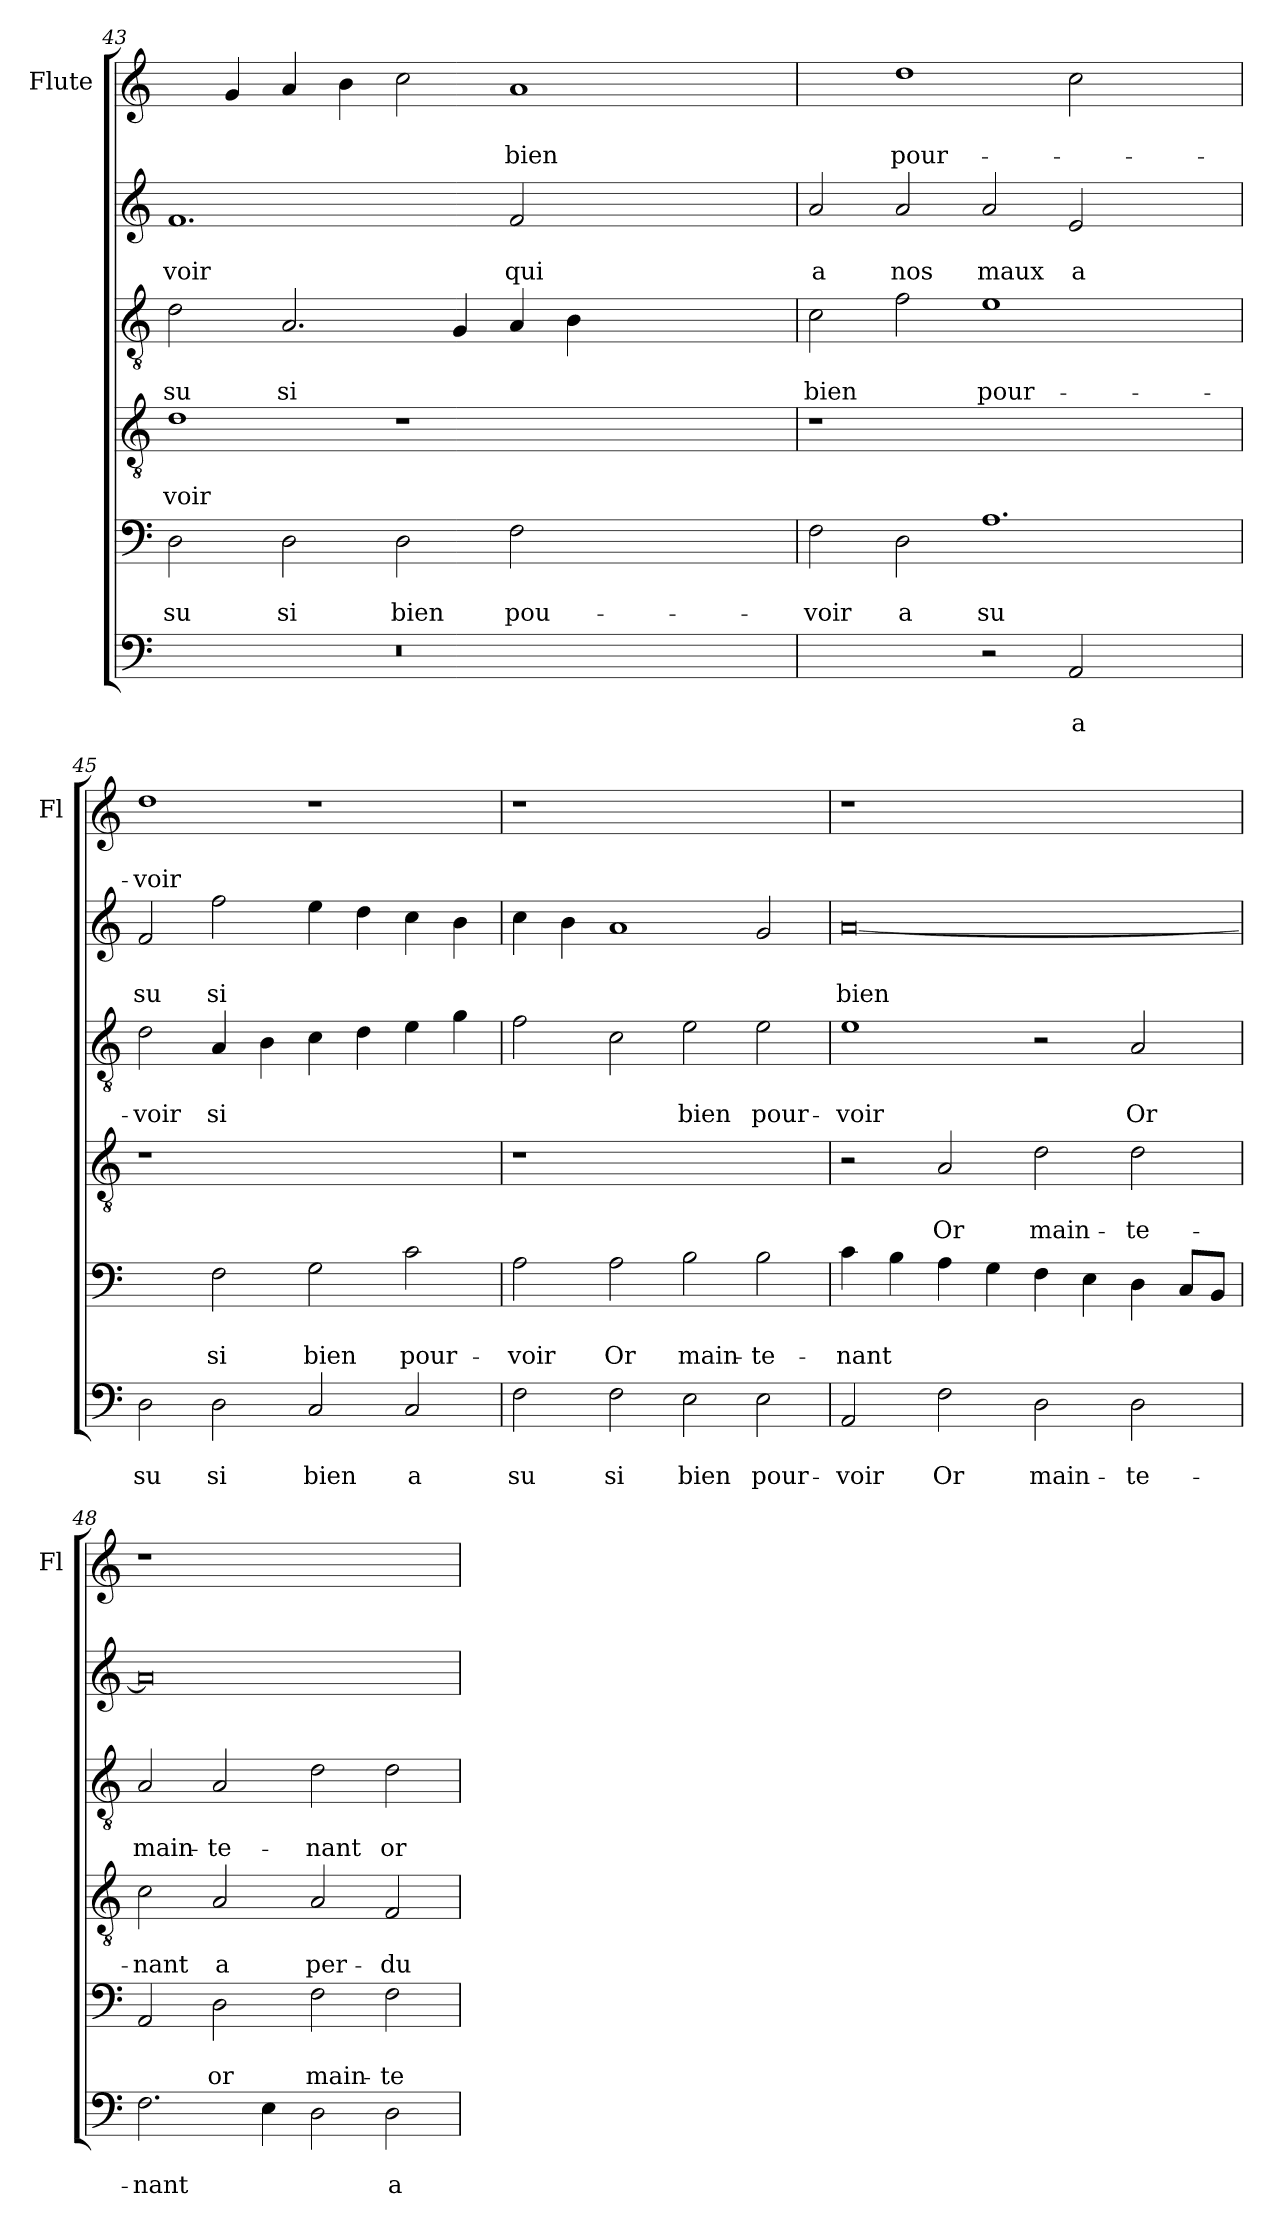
**kern	**text	**text	**kern	**text	**text	**kern	**text	**text	**kern	**text	**text	**kern	**text	**text	**kern	**text	**text
*part6	*part6	*part6	*part5	*part5	*part5	*part4	*part4	*part4	*part3	*part3	*part3	*part2	*part2	*part2	*part1	*part1	*part1
*staff6	*staff6	*staff6	*staff5	*staff5	*staff5	*staff4	*staff4	*staff4	*staff3	*staff3	*staff3	*staff2	*staff2	*staff2	*staff1	*staff1	*staff1
*	*	*	*	*	*	*	*	*	*	*	*	*	*	*	*I"Flute	*	*
*	*	*	*	*	*	*	*	*	*	*	*	*	*	*	*I'Fl	*	*
*clefF4	*	*	*clefF4	*	*	*clefGv2	*	*	*clefGv2	*	*	*clefG2	*	*	*clefG2	*	*
*k[]	*	*	*k[]	*	*	*k[]	*	*	*k[]	*	*	*k[]	*	*	*k[]	*	*
*C:	*	*	*C:	*	*	*C:	*	*	*C:	*	*	*C:	*	*	*C:	*	*
=43	=43	=43	=43	=43	=43	=43	=43	=43	=43	=43	=43	=43	=43	=43	=43	=43	=43
!	!	!	!	!	!LO:LY:b	!	!	!LO:LY:b	!	!	!LO:LY:b	!	!	!LO:LY:b	!	!	!
1Ayy	.	.	2D\	.	su	1d	.	-voir	2d\	.	su	1.f	.	-voir	4a/yy	.	.
.	.	.	.	.	.	.	.	.	.	.	.	.	.	.	4g/	.	.
!	!	!	!	!	!LO:LY:b	!	!	!	!	!	!LO:LY:b	!	!	!	!	!	!
.	.	.	2D\	.	si	.	.	.	2.A/	.	si	.	.	.	4a/	.	.
.	.	.	.	.	.	.	.	.	.	.	.	.	.	.	4b\	.	.
!	!	!	!	!	!LO:LY:b	!	!	!	!	!	!	!	!	!	!	!	!
0r	.	.	2D\	.	bien	1r	.	.	.	.	.	.	.	.	2cc\	.	.
.	.	.	.	.	.	.	.	.	4G/	.	.	.	.	.	.	.	.
!	!	!	!	!	!LO:LY:b	!	!	!	!	!	!	!	!	!LO:LY:b	!	!	!LO:LY:b
.	.	.	2F\	.	pou-	.	.	.	4A/	.	.	2f/	.	qui	1a	.	bien
.	.	.	.	.	.	.	.	.	4B\	.	.	.	.	.	.	.	.
.	.	.	1ryy	.	.	1ryy	.	.	1ryy	.	.	1ryy	.	.	.	.	.
.	.	.	.	.	.	.	.	.	.	.	.	.	.	.	2ryy	.	.
=44	=44	=44	=44	=44	=44	=44	=44	=44	=44	=44	=44	=44	=44	=44	=44	=44	=44
!	!	!	!	!	!LO:LY:b	!	!	!	!	!	!LO:LY:b	!	!	!LO:LY:b	!	!	!
1Ayy	.	.	2F\	.	-voir	1r	.	.	2c\	.	bien	2a/	.	a	2a/yy	.	.
!	!	!	!	!	!LO:LY:b	!	!	!	!	!	!	!	!	!LO:LY:b	!	!	!LO:LY:b
.	.	.	2D\	.	a	.	.	.	2f\	.	.	2a/	.	nos	1dd	.	pour-
!	!	!	!	!	!LO:LY:b	!	!	!	!	!	!LO:LY:b	!	!	!LO:LY:b	!	!	!
2r	.	.	1.A	.	su	1.ryy	.	.	1e	.	pour-	2a/	.	maux	.	.	.
!	!	!LO:LY:b	!	!	!	!	!	!	!	!	!	!	!	!LO:LY:b	!	!	!
2AA/	.	a	.	.	.	.	.	.	.	.	.	2e/	.	a	2cc\	.	.
2ryy	.	.	.	.	.	.	.	.	2ryy	.	.	2ryy	.	.	2ryy	.	.
!!LO:LB:g=z
=45	=45	=45	=45	=45	=45	=45	=45	=45	=45	=45	=45	=45	=45	=45	=45	=45	=45
!	!	!LO:LY:b	!	!	!	!	!	!	!	!	!LO:LY:b	!	!	!LO:LY:b	!	!	!LO:LY:b
2D\	.	su	2A\yy	.	.	1r	.	.	2d\	.	-voir	2f/	.	su	1dd	.	-voir
!	!	!LO:LY:b	!	!	!LO:LY:b	!	!	!	!	!	!LO:LY:b	!	!	!LO:LY:b	!	!	!
2D\	.	si	2F\	.	si	.	.	.	4A/	.	si	2ff\	.	si	.	.	.
.	.	.	.	.	.	.	.	.	4B\	.	.	.	.	.	.	.	.
!	!	!LO:LY:b	!	!	!LO:LY:b	!	!	!	!	!	!	!	!	!	!	!	!
2C/	.	bien	2G\	.	bien	1ryy	.	.	4c\	.	.	4ee\	.	.	1r	.	.
.	.	.	.	.	.	.	.	.	4d\	.	.	4dd\	.	.	.	.	.
!	!	!LO:LY:b	!	!	!LO:LY:b	!	!	!	!	!	!	!	!	!	!	!	!
2C/	.	a	2c\	.	pour-	.	.	.	4e\	.	.	4cc\	.	.	.	.	.
.	.	.	.	.	.	.	.	.	4g\	.	.	4b\	.	.	.	.	.
=46	=46	=46	=46	=46	=46	=46	=46	=46	=46	=46	=46	=46	=46	=46	=46	=46	=46
!	!	!LO:LY:b	!	!	!LO:LY:b	!	!	!	!	!	!	!	!	!	!	!	!
2F\	.	su	2A\	.	-voir	1r	.	.	2f\	.	.	4cc\	.	.	1r	.	.
.	.	.	.	.	.	.	.	.	.	.	.	4b\	.	.	.	.	.
!	!	!LO:LY:b	!	!	!LO:LY:b	!	!	!	!	!	!	!	!	!	!	!	!
2F\	.	si	2A\	.	Or	.	.	.	2c\	.	.	1a	.	.	.	.	.
!	!	!LO:LY:b	!	!	!LO:LY:b	!	!	!	!	!	!LO:LY:b	!	!	!	!	!	!
2E\	.	bien	2B\	.	main-	1ryy	.	.	2e\	.	bien	.	.	.	1ryy	.	.
!	!	!LO:LY:b	!	!	!LO:LY:b	!	!	!	!	!	!LO:LY:b	!	!	!	!	!	!
2E\	.	pour-	2B\	.	-te-	.	.	.	2e\	.	pour-	2g/	.	.	.	.	.
=47	=47	=47	=47	=47	=47	=47	=47	=47	=47	=47	=47	=47	=47	=47	=47	=47	=47
!	!	!LO:LY:b	!	!	!LO:LY:b	!	!	!	!	!	!LO:LY:b	!	!	!LO:LY:b	!	!	!
2AA/	.	-voir	4c\	.	-nant	2r	.	.	1e	.	-voir	[0a	.	bien	1r	.	.
.	.	.	4B\	.	.	.	.	.	.	.	.	.	.	.	.	.	.
!	!	!LO:LY:b	!	!	!	!	!	!LO:LY:b	!	!	!	!	!	!	!	!	!
2F\	.	Or	4A\	.	.	2A/	.	Or	.	.	.	.	.	.	.	.	.
.	.	.	4G\	.	.	.	.	.	.	.	.	.	.	.	.	.	.
!	!	!LO:LY:b	!	!	!	!	!	!LO:LY:b	!	!	!	!	!	!	!	!	!
2D\	.	main-	4F\	.	.	2d\	.	main-	2r	.	.	.	.	.	1ryy	.	.
.	.	.	4E\	.	.	.	.	.	.	.	.	.	.	.	.	.	.
!	!	!LO:LY:b	!	!	!	!	!	!LO:LY:b	!	!	!LO:LY:b	!	!	!	!	!	!
2D\	.	-te-	4D\	.	.	2d\	.	-te-	2A/	.	Or	.	.	.	.	.	.
.	.	.	8C/L	.	.	.	.	.	.	.	.	.	.	.	.	.	.
.	.	.	8BB/J	.	.	.	.	.	.	.	.	.	.	.	.	.	.
=48	=48	=48	=48	=48	=48	=48	=48	=48	=48	=48	=48	=48	=48	=48	=48	=48	=48
!	!	!LO:LY:b	!	!	!	!	!	!LO:LY:b	!	!	!LO:LY:b	!	!	!	!	!	!
2.F\	.	-nant	2AA/	.	.	2c\	.	-nant	2A/	.	main-	0a]	.	.	1r	.	.
!	!	!	!	!	!LO:LY:b	!	!	!LO:LY:b	!	!	!LO:LY:b	!	!	!	!	!	!
.	.	.	2D\	.	or	2A/	.	a	2A/	.	-te-	.	.	.	.	.	.
4E\	.	.	.	.	.	.	.	.	.	.	.	.	.	.	.	.	.
!	!	!	!	!	!LO:LY:b	!	!	!LO:LY:b	!	!	!LO:LY:b	!	!	!	!	!	!
2D\	.	.	2F\	.	main-	2A/	.	per-	2d\	.	-nant	.	.	.	1ryy	.	.
!	!	!LO:LY:b	!	!	!LO:LY:b	!	!	!LO:LY:b	!	!	!LO:LY:b	!	!	!	!	!	!
2D\	.	a	2F\	.	-te-	2F/	.	-du	2d\	.	or	.	.	.	.	.	.
=	=	=	=	=	=	=	=	=	=	=	=	=	=	=	=	=	=
*-	*-	*-	*-	*-	*-	*-	*-	*-	*-	*-	*-	*-	*-	*-	*-	*-	*-
